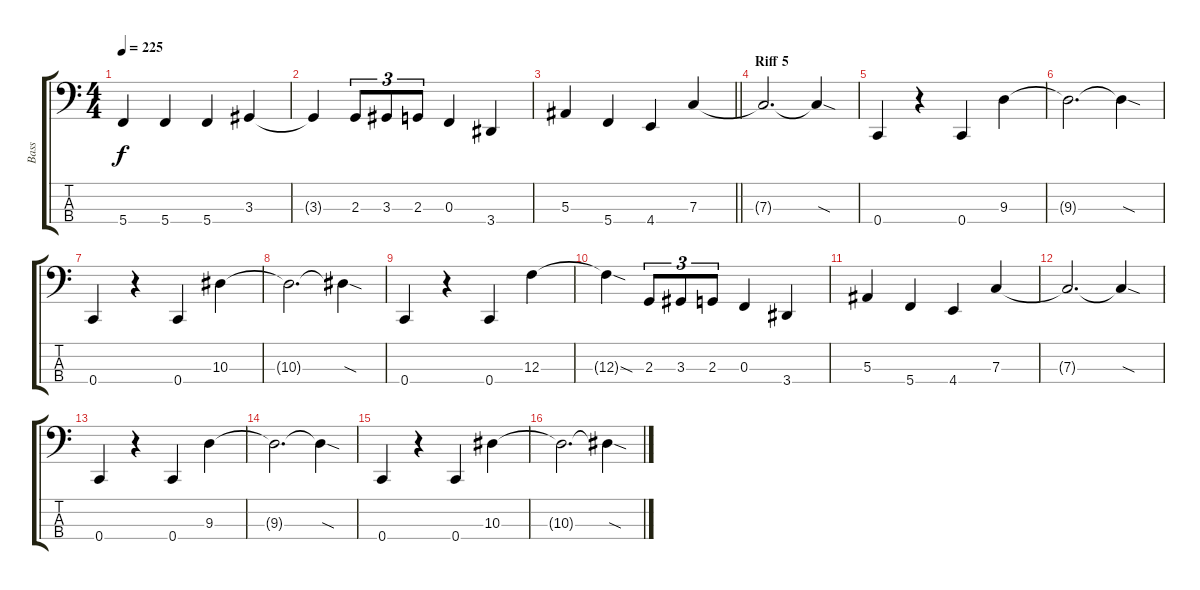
\track ("Bass" "Bass") {instrument electricbassfinger}
\staff {score tabs}
\tuning (Eb2 Bb1 F1 C1) {hide}
\ts (4 4)
\tempo 225
\clef f4
\ks c
5.4.4{dy f} 5.4.4 5.4.4 3.3.4 |
3.3{t}.4 2.3.8{tu (3 2)} 3.3.8{tu (3 2)} 2.3.8{tu (3 2)} 0.3.4 3.4.4 |
\barLineRight lightlight
5.3.4 5.4.4 4.4.4 7.3.4 |
\section ("" "Riff 5")
7.3{t}.2{d} 7.3{sod t}.4 |
0.4.4 r.4 0.4.4 9.3.4 |
9.3{t}.2{d} 9.3{sod t}.4 |
0.4.4 r.4 0.4.4 10.3.4 |
10.3{t}.2{d} 10.3{sod t}.4 |
0.4.4 r.4 0.4.4 12.3.4 |
12.3{sod t}.4 2.3.8{tu (3 2)} 3.3.8{tu (3 2)} 2.3.8{tu (3 2)} 0.3.4 3.4.4 |
5.3.4 5.4.4 4.4.4 7.3.4 |
7.3{t}.2{d} 7.3{sod t}.4 |
0.4.4 r.4 0.4.4 9.3.4 |
9.3{t}.2{d} 9.3{sod t}.4 |
0.4.4 r.4 0.4.4 10.3.4 |
10.3{t}.2{d} 10.3{sod t}.4
